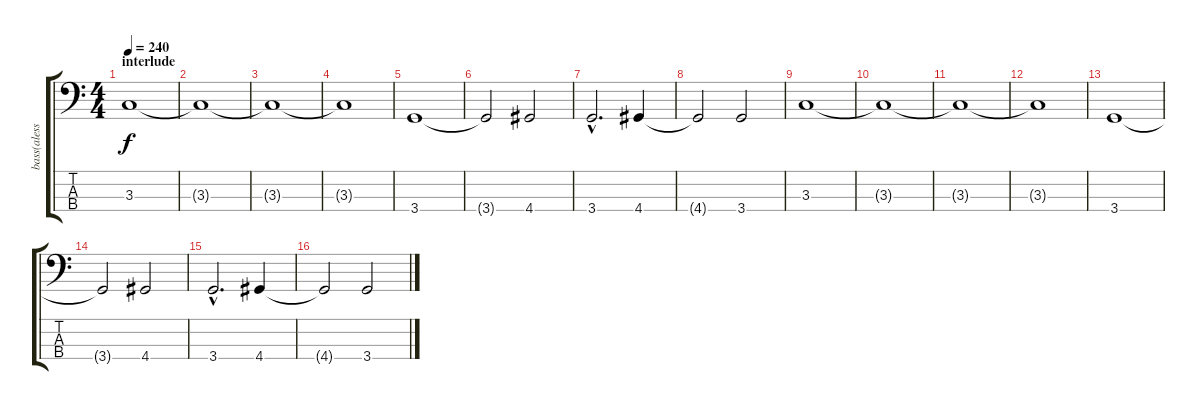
\track ("bass(alessandro lotta)" "bass(aless") {instrument electricbassfinger}
\staff {score tabs}
\tuning (G2 D2 A1 E1) {hide}
\ts (4 4)
\section ("" "interlude")
\tempo 240
\clef f4
\ks c
3.3.1{dy f} |
3.3{t}.1 |
3.3{t}.1 |
3.3{t}.1 |
3.4.1 |
3.4{t}.2 4.4.2 |
3.4{hac}.2{d} 4.4.4 |
4.4{t}.2 3.4.2 |
3.3.1 |
3.3{t}.1 |
3.3{t}.1 |
3.3{t}.1 |
3.4.1 |
3.4{t}.2 4.4.2 |
3.4{hac}.2{d} 4.4.4 |
4.4{t}.2 3.4.2
